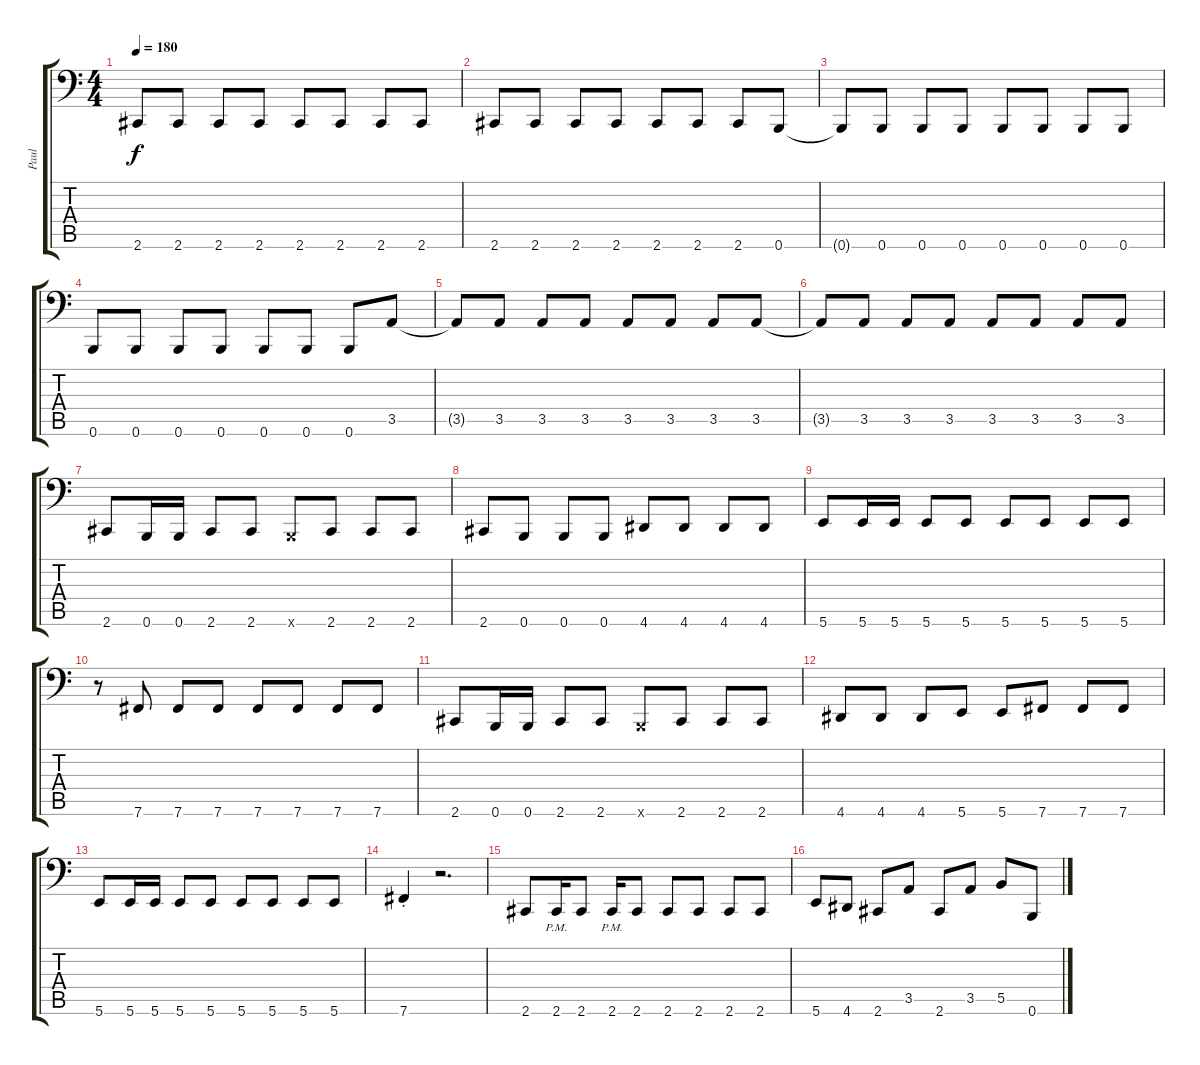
\track ("Paul" "Paul") {instrument electricbasspick}
\staff {score tabs}
\tuning (Db3 Ab2 E2 B1 Gb1 B0) {hide}
\ts (4 4)
\tempo 180
\clef f4
\ks c
2.6{t}.8{dy f} 2.6.8 2.6.8 2.6.8 2.6.8 2.6.8 2.6.8 2.6.8 |
2.6.8 2.6.8 2.6.8 2.6.8 2.6.8 2.6.8 2.6.8 0.6.8 |
0.6{t}.8 0.6.8 0.6.8 0.6.8 0.6.8 0.6.8 0.6.8 0.6.8 |
0.6.8 0.6.8 0.6.8 0.6.8 0.6.8 0.6.8 0.6.8 3.5.8 |
3.5{t}.8 3.5.8 3.5.8 3.5.8 3.5.8 3.5.8 3.5.8 3.5.8 |
3.5{t}.8 3.5.8 3.5.8 3.5.8 3.5.8 3.5.8 3.5.8 3.5.8 |
2.6.8 0.6.16 0.6.16 2.6.8 2.6.8 0.6{x}.8 2.6.8 2.6.8 2.6.8 |
2.6.8 0.6.8 0.6.8 0.6.8 4.6.8 4.6.8 4.6.8 4.6.8 |
5.6.8 5.6.16 5.6.16 5.6.8 5.6.8 5.6.8 5.6.8 5.6.8 5.6.8 |
r.8 7.6.8 7.6.8 7.6.8 7.6.8 7.6.8 7.6.8 7.6.8 |
2.6.8 0.6.16 0.6.16 2.6.8 2.6.8 0.6{x}.8 2.6.8 2.6.8 2.6.8 |
4.6.8 4.6.8 4.6.8 5.6.8 5.6.8 7.6.8 7.6.8 7.6.8 |
5.6.8 5.6.16 5.6.16 5.6.8 5.6.8 5.6.8 5.6.8 5.6.8 5.6.8 |
7.6{st}.4 r.2{d} |
2.6.8 2.6{pm}.16 2.6.8 2.6{pm}.16 2.6.8 2.6.8 2.6.8 2.6.8 2.6.8 |
5.6.8 4.6.8 2.6.8 3.5.8 2.6.8 3.5.8 5.5.8 0.6.8
